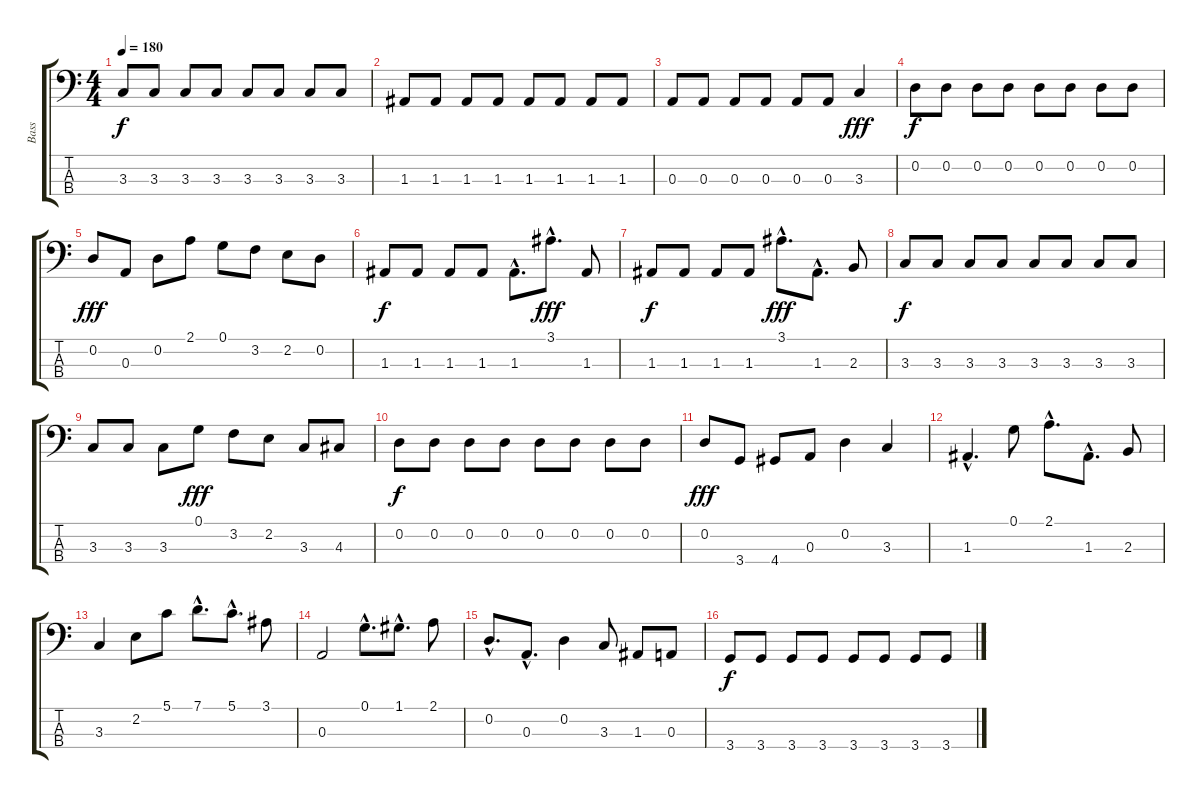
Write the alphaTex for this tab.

\track ("Bass" "Bass") {instrument electricbasspick}
\staff {score tabs}
\tuning (G2 D2 A1 E1) {hide}
\ts (4 4)
\tempo 180
\clef f4
\ks c
3.3.8{dy f} 3.3.8 3.3.8 3.3.8 3.3.8 3.3.8 3.3.8 3.3.8 |
1.3.8 1.3.8 1.3.8 1.3.8 1.3.8 1.3.8 1.3.8 1.3.8 |
0.3.8 0.3.8 0.3.8 0.3.8 0.3.8 0.3.8 3.3.4{dy fff} |
0.2.8{dy f} 0.2.8 0.2.8 0.2.8 0.2.8 0.2.8 0.2.8 0.2.8 |
0.2.8{dy fff} 0.3.8 0.2.8 2.1.8 0.1.8 3.2.8 2.2.8 0.2.8 |
1.3.8{dy f} 1.3.8 1.3.8 1.3.8 1.3{hac}.8{d} 3.1{hac}.8{d dy fff} 1.3.8 |
1.3.8{dy f} 1.3.8 1.3.8 1.3.8 3.1{hac}.8{d dy fff} 1.3{hac}.8{d} 2.3.8 |
3.3.8{dy f} 3.3.8 3.3.8 3.3.8 3.3.8 3.3.8 3.3.8 3.3.8 |
3.3.8 3.3.8 3.3.8 0.1.8{dy fff} 3.2.8 2.2.8 3.3.8 4.3.8 |
0.2.8{dy f} 0.2.8 0.2.8 0.2.8 0.2.8 0.2.8 0.2.8 0.2.8 |
0.2.8{dy fff} 3.4.8 4.4.8 0.3.8 0.2.4 3.3.4 |
1.3{hac}.4{d} 0.1.8 2.1{hac}.8{d} 1.3{hac}.8{d} 2.3.8 |
3.3.4 2.2.8 5.1.8 7.1{hac}.8{d} 5.1{hac}.8{d} 3.1.8 |
0.3.2 0.1{hac}.8{d} 1.1{hac}.8{d} 2.1.8 |
0.2{hac}.8{d} 0.3{hac}.8{d} 0.2.4 3.3.8 1.3.8 0.3.8 |
3.4.8{dy f} 3.4.8 3.4.8 3.4.8 3.4.8 3.4.8 3.4.8 3.4.8
